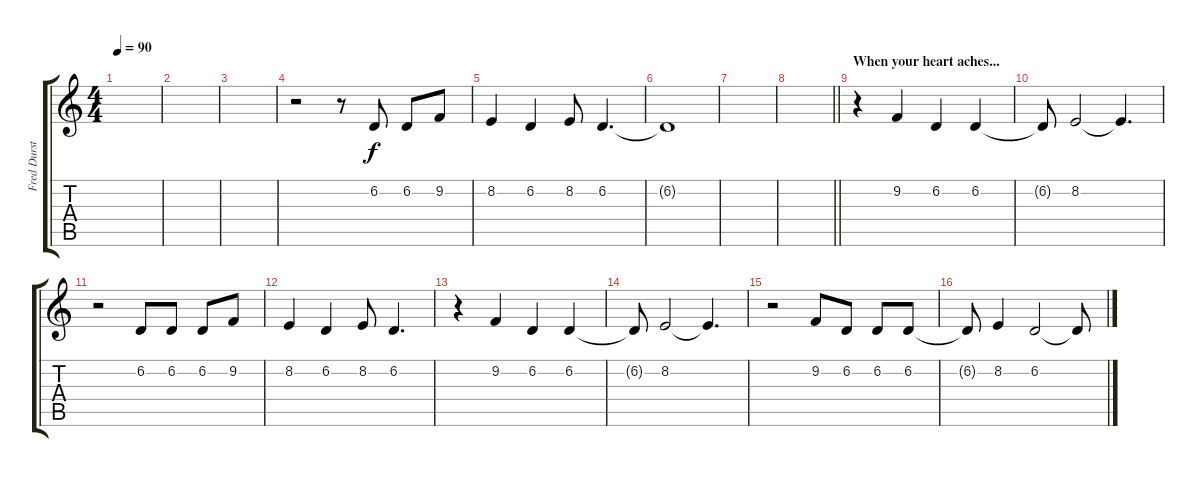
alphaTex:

\track ("Fred Durst (Unmute)" "Fred Durst") {mute instrument lead1square}
\staff {score tabs}
\tuning (Db4 Ab3 E3 B2 Gb2 B1) {hide}
\ts (4 4)
\tempo 90
\clef g2
\ks c
|
|
|
r.2 r.8 6.2.8 6.2.8 9.2.8 |
8.2.4 6.2.4 8.2.8 6.2.4{d} |
6.2{t}.1 |
|
\barLineRight lightlight
|
\section ("" "When your heart aches...")
r.4 9.2.4 6.2.4 6.2.4 |
6.2{t}.8 8.2.2 8.2{t}.4{d} |
r.2 6.2.8 6.2.8 6.2.8 9.2.8 |
8.2.4 6.2.4 8.2.8 6.2.4{d} |
r.4 9.2.4 6.2.4 6.2.4 |
6.2{t}.8 8.2.2 8.2{t}.4{d} |
r.2 9.2.8 6.2.8 6.2.8 6.2.8 |
6.2{t}.8 8.2.4 6.2.2 6.2{t}.8
